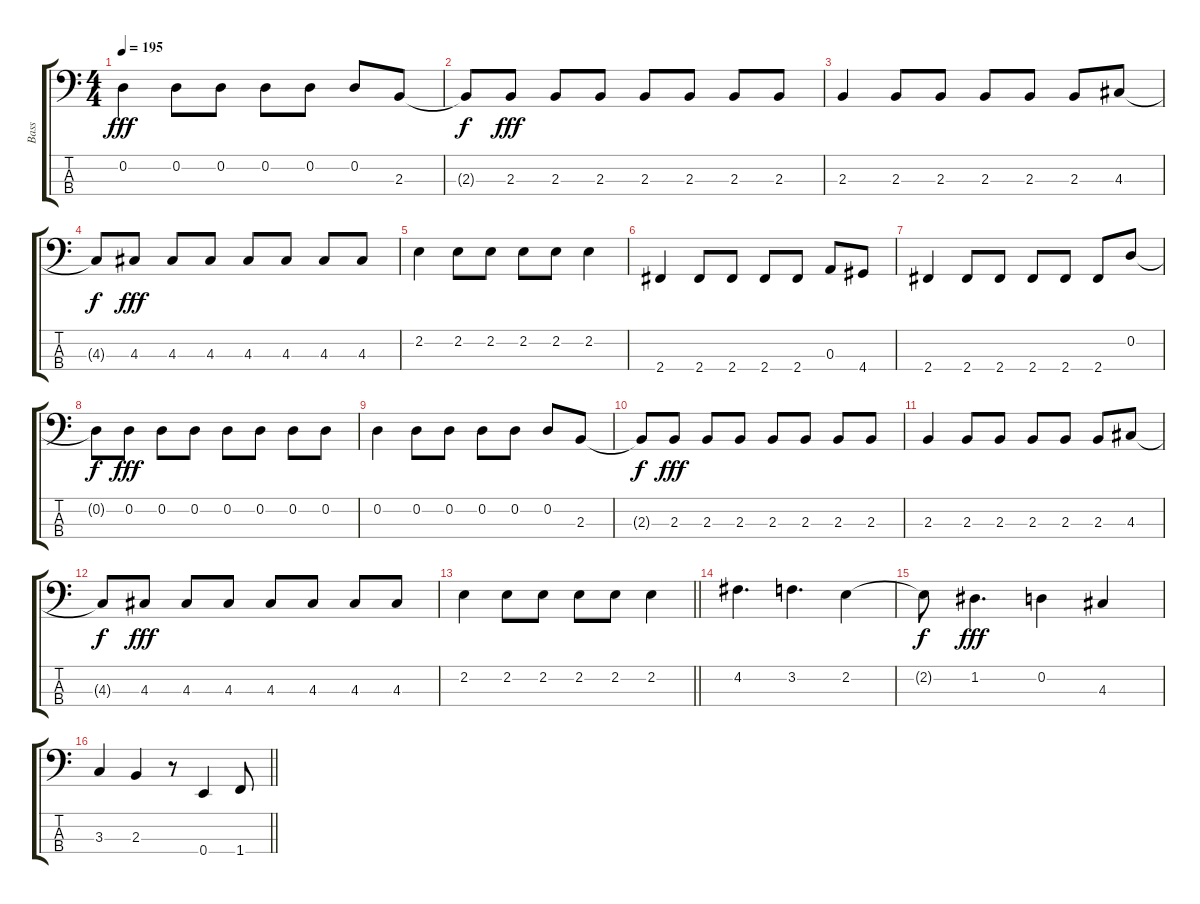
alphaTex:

\track ("Bass" "Bass") {instrument electricbassfinger}
\staff {score tabs}
\tuning (G2 D2 A1 E1) {hide}
\ts (4 4)
\tempo 195
\clef f4
\ks c
0.2.4{dy fff} 0.2.8 0.2.8 0.2.8 0.2.8 0.2.8 2.3.8 |
2.3{t}.8{dy f} 2.3.8{dy fff} 2.3.8 2.3.8 2.3.8 2.3.8 2.3.8 2.3.8 |
2.3.4 2.3.8 2.3.8 2.3.8 2.3.8 2.3.8 4.3.8 |
4.3{t}.8{dy f} 4.3.8{dy fff} 4.3.8 4.3.8 4.3.8 4.3.8 4.3.8 4.3.8 |
2.2.4 2.2.8 2.2.8 2.2.8 2.2.8 2.2.4 |
2.4.4 2.4.8 2.4.8 2.4.8 2.4.8 0.3.8 4.4.8 |
2.4.4 2.4.8 2.4.8 2.4.8 2.4.8 2.4.8 0.2.8 |
0.2{t}.8{dy f} 0.2.8{dy fff} 0.2.8 0.2.8 0.2.8 0.2.8 0.2.8 0.2.8 |
0.2.4 0.2.8 0.2.8 0.2.8 0.2.8 0.2.8 2.3.8 |
2.3{t}.8{dy f} 2.3.8{dy fff} 2.3.8 2.3.8 2.3.8 2.3.8 2.3.8 2.3.8 |
2.3.4 2.3.8 2.3.8 2.3.8 2.3.8 2.3.8 4.3.8 |
4.3{t}.8{dy f} 4.3.8{dy fff} 4.3.8 4.3.8 4.3.8 4.3.8 4.3.8 4.3.8 |
\barLineRight lightlight
2.2.4 2.2.8 2.2.8 2.2.8 2.2.8 2.2.4 |
4.2.4{d} 3.2.4{d} 2.2.4 |
2.2{t}.8{dy f} 1.2.4{d dy fff} 0.2.4 4.3.4 |
\barLineRight lightlight
3.3.4 2.3.4 r.8 0.4.4 1.4.8
